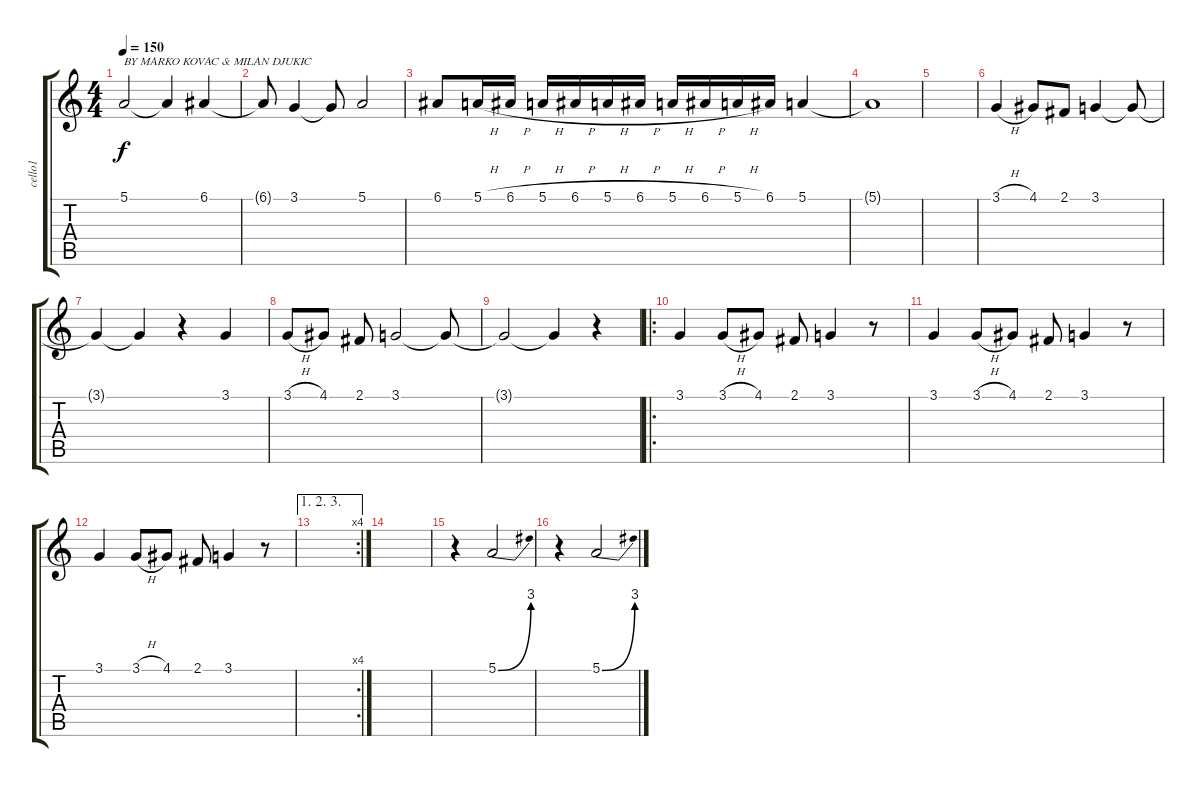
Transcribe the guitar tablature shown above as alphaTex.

\track ("cello1" "cello1") {instrument lead7fifths}
\staff {score tabs}
\tuning (E4 B3 G3 D3 A2 E2) {hide}
\ts (4 4)
\tempo 150
\clef g2
\ks c
5.1.2{txt "BY MARKO KOVAC & MILAN DJUKIC" dy f instrument lead7fifths} 5.1{t}.4 6.1.4 |
6.1{t}.8 3.1.4 3.1{t}.8 5.1.2 |
6.1.8 5.1{h}.16 6.1{h}.16 5.1{h}.16 6.1{h}.16 5.1{h}.16 6.1{h}.16 5.1{h}.16 6.1{h}.16 5.1{h}.16 6.1.16 5.1.4 |
5.1{t}.1 |
|
3.1{h}.4 4.1.8 2.1.8 3.1.4 3.1{t}.8 |
3.1{t}.4 3.1{t}.4 r.4 3.1.4 |
3.1{h}.8 4.1.8 2.1.8 3.1.2 3.1{t}.8 |
3.1{t}.2 3.1{t}.4 r.4 |
\ro
3.1.4 3.1{h}.8 4.1.8 2.1.8 3.1.4 r.8 |
3.1.4 3.1{h}.8 4.1.8 2.1.8 3.1.4 r.8 |
3.1.4 3.1{h}.8 4.1.8 2.1.8 3.1.4 r.8 |
\ae (1 2 3)
\rc 4
|
|
r.4 5.1{be (bend 0 0 60 12)}.2 |
r.4 5.1{be (bend 0 0 60 12)}.2
